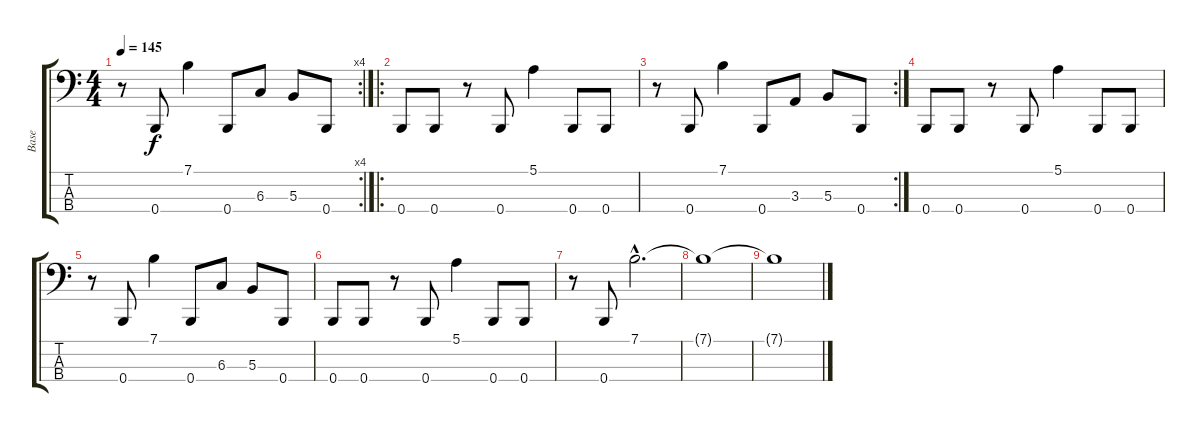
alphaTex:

\track ("Base" "Base") {instrument electricbassfinger}
\staff {score tabs}
\tuning (E2 B1 Gb1 B0) {hide}
\rc 4
\ts (4 4)
\tempo 145
\clef f4
\ks c
r.8{dy f} 0.4.8 7.1.4 0.4.8 6.3.8 5.3.8 0.4.8 |
\ro
0.4.8 0.4.8 r.8 0.4.8 5.1.4 0.4.8 0.4.8 |
\rc 2
r.8 0.4.8 7.1.4 0.4.8 3.3.8 5.3.8 0.4.8 |
0.4.8 0.4.8 r.8 0.4.8 5.1.4 0.4.8 0.4.8 |
r.8 0.4.8 7.1.4 0.4.8 6.3.8 5.3.8 0.4.8 |
0.4.8 0.4.8 r.8 0.4.8 5.1.4 0.4.8 0.4.8 |
r.8 0.4.8 7.1{hac}.2{d volume 0} |
7.1{t}.1 |
7.1{t}.1
